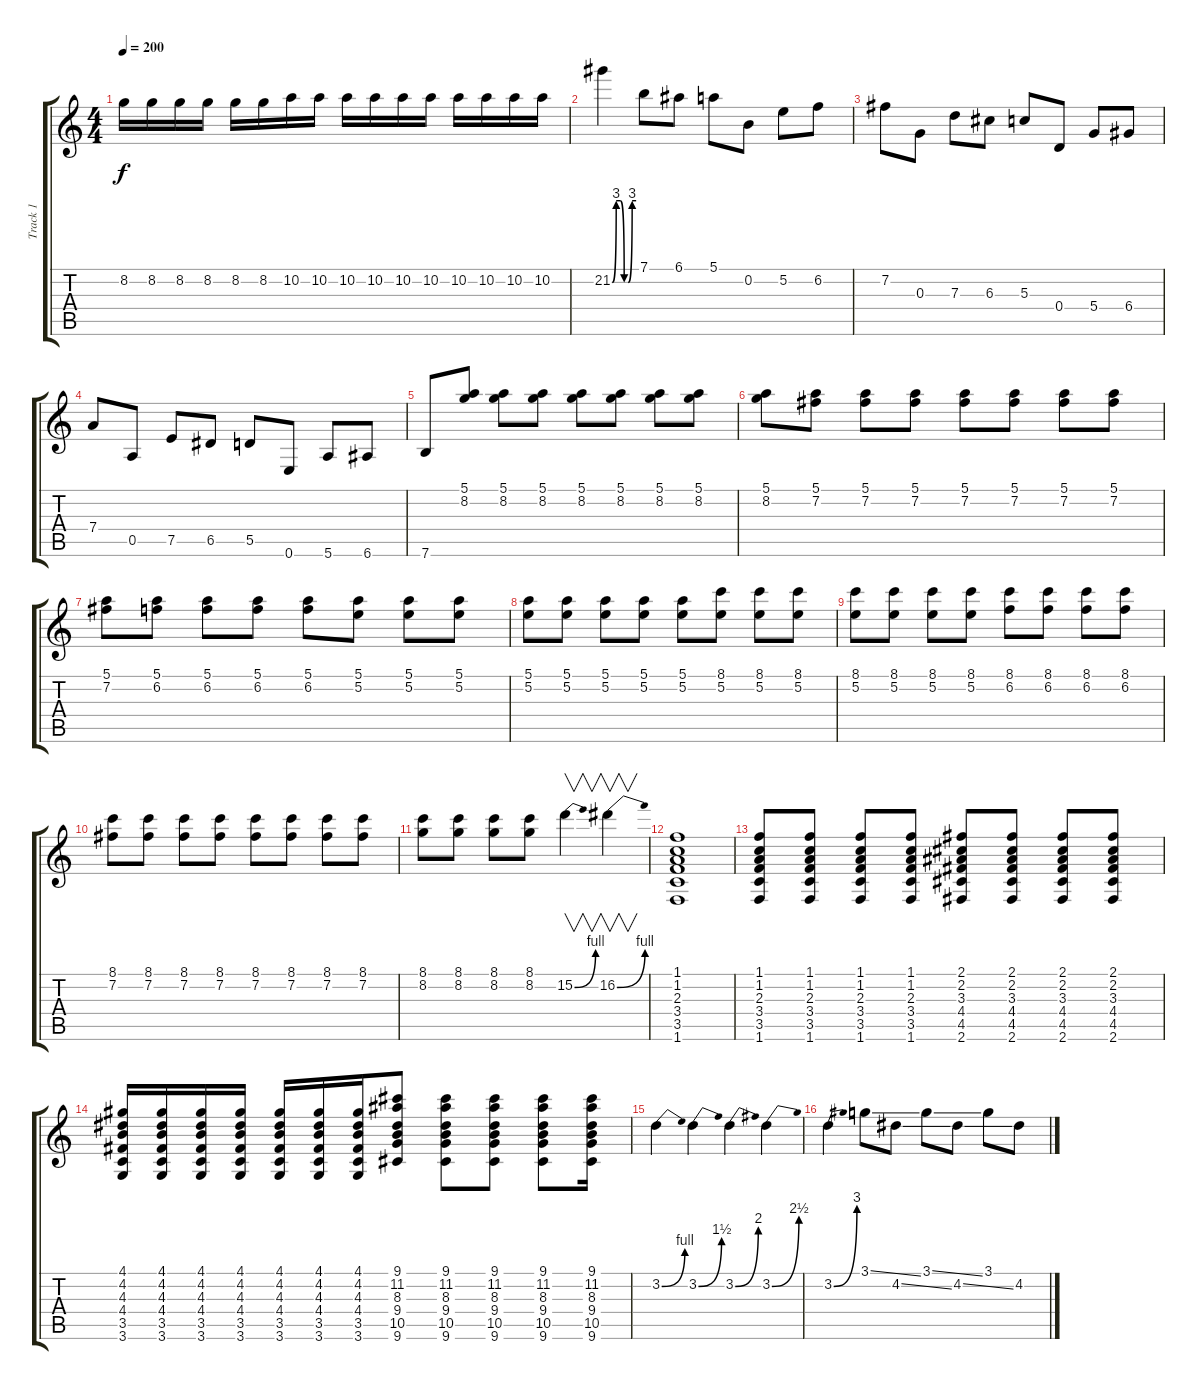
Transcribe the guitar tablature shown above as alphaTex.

\track ("Track 1" "Track 1") {instrument electricguitarclean}
\staff {score tabs}
\tuning (E4 B3 G3 D3 A2 E2) {hide}
\ts (4 4)
\tempo 200
\clef g2
\ks c
8.2.16{dy f} 8.2.16 8.2.16 8.2.16 8.2.16 8.2.16 10.2.16 10.2.16 10.2.16 10.2.16 10.2.16 10.2.16 10.2.16 10.2.16 10.2.16 10.2.16 |
21.2{be (custom 0 0 10 12 20 12 30 0 40 0 50 12 60 12)}.4 7.1.8 6.1.8 5.1.8 0.2.8 5.2.8 6.2.8 |
7.2.8 0.3.8 7.3.8 6.3.8 5.3.8 0.4.8 5.4.8 6.4.8 |
7.4.8 0.5.8 7.5.8 6.5.8 5.5.8 0.6.8 5.6.8 6.6.8 |
7.6.8 (5.1 8.2).8 (5.1 8.2).8 (5.1 8.2).8 (5.1 8.2).8 (5.1 8.2).8 (5.1 8.2).8 (5.1 8.2).8 |
(5.1 8.2).8 (5.1 7.2).8 (5.1 7.2).8 (5.1 7.2).8 (5.1 7.2).8 (5.1 7.2).8 (5.1 7.2).8 (5.1 7.2).8 |
(5.1 7.2).8 (5.1 6.2).8 (5.1 6.2).8 (5.1 6.2).8 (5.1 6.2).8 (5.1 5.2).8 (5.1 5.2).8 (5.1 5.2).8 |
(5.1 5.2).8 (5.1 5.2).8 (5.1 5.2).8 (5.1 5.2).8 (5.1 5.2).8 (8.1 5.2).8 (8.1 5.2).8 (8.1 5.2).8 |
(8.1 5.2).8 (8.1 5.2).8 (8.1 5.2).8 (8.1 5.2).8 (8.1 6.2).8 (8.1 6.2).8 (8.1 6.2).8 (8.1 6.2).8 |
(8.1 7.2).8 (8.1 7.2).8 (8.1 7.2).8 (8.1 7.2).8 (8.1 7.2).8 (8.1 7.2).8 (8.1 7.2).8 (8.1 7.2).8 |
(8.1 8.2).8 (8.1 8.2).8 (8.1 8.2).8 (8.1 8.2).8 15.2{be (bend 0 0 60 4)}.4{v} 16.2{be (bend 0 0 60 4)}.4{v} |
(1.1 1.2 2.3 3.4 3.5 1.6).1 |
(1.1 1.2 2.3 3.4 3.5 1.6).8 (1.1 1.2 2.3 3.4 3.5 1.6).8 (1.1 1.2 2.3 3.4 3.5 1.6).8 (1.1 1.2 2.3 3.4 3.5 1.6).8 (2.1 2.2 3.3 4.4 4.5 2.6).8 (2.1 2.2 3.3 4.4 4.5 2.6).8 (2.1 2.2 3.3 4.4 4.5 2.6).8 (2.1 2.2 3.3 4.4 4.5 2.6).8 |
(4.1 4.2 4.3 4.4 3.5 3.6).16 (4.1 4.2 4.3 4.4 3.5 3.6).16 (4.1 4.2 4.3 4.4 3.5 3.6).16 (4.1 4.2 4.3 4.4 3.5 3.6).16 (4.1 4.2 4.3 4.4 3.5 3.6).16 (4.1 4.2 4.3 4.4 3.5 3.6).16 (4.1 4.2 4.3 4.4 3.5 3.6).16 (9.1 11.2 8.3 9.4 10.5 9.6).8 (9.1 11.2 8.3 9.4 10.5 9.6).8 (9.1 11.2 8.3 9.4 10.5 9.6).8 (9.1 11.2 8.3 9.4 10.5 9.6).8 (9.1 11.2 8.3 9.4 10.5 9.6).16 |
3.2{be (bend 0 0 60 4)}.4 3.2{be (bend 0 0 60 6)}.4 3.2{be (bend 0 0 60 8)}.4 3.2{be (bend 0 0 60 10)}.4 |
3.2{be (bend 0 0 60 12)}.4 3.1{ss}.8 4.2{ss}.8 3.1{ss}.8 4.2{ss}.8 3.1{ss}.8 4.2.8
